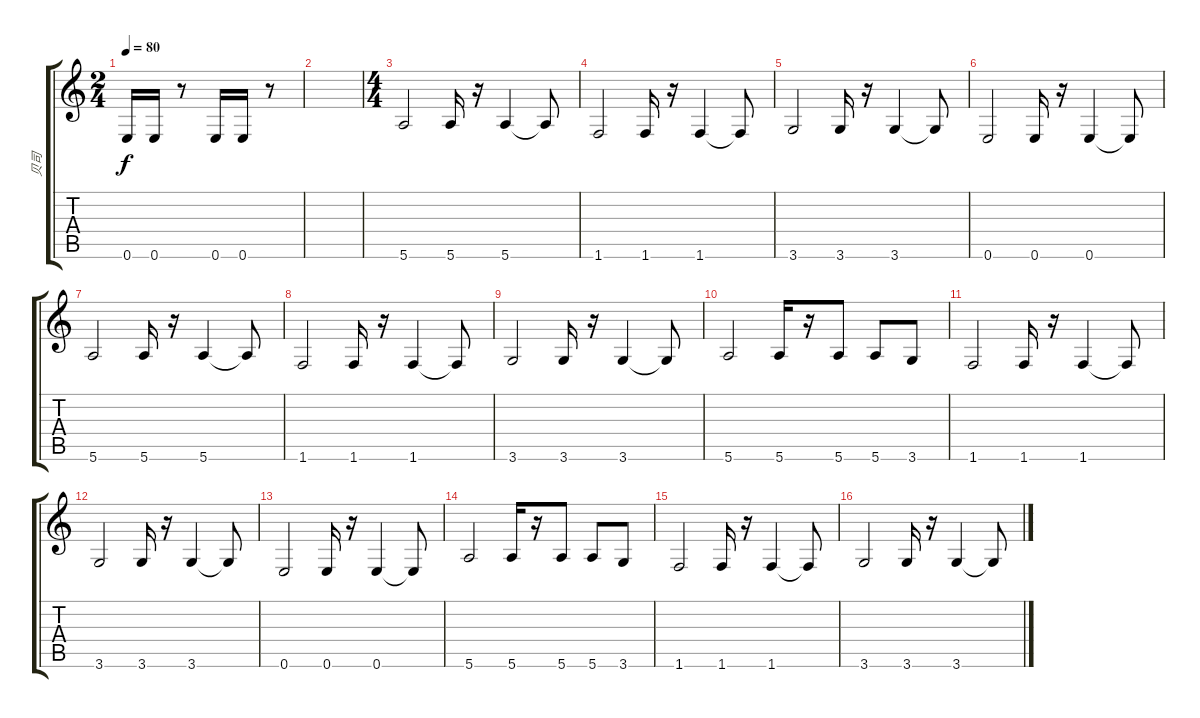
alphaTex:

\track ("贝司" "贝司") {instrument electricbassfinger}
\staff {score tabs}
\tuning (E4 B3 G3 D3 A2 E2) {hide}
\ts (2 4)
\tempo 80
\clef g2
\ks c
0.6.16{dy f} 0.6.16 r.8 0.6.16 0.6.16 r.8 |
|
\ts (4 4)
5.6.2 5.6.16 r.16 5.6.4 5.6{t}.8 |
1.6.2 1.6.16 r.16 1.6.4 1.6{t}.8 |
3.6.2 3.6.16 r.16 3.6.4 3.6{t}.8 |
0.6.2 0.6.16 r.16 0.6.4 0.6{t}.8 |
5.6.2 5.6.16 r.16 5.6.4 5.6{t}.8 |
1.6.2 1.6.16 r.16 1.6.4 1.6{t}.8 |
3.6.2 3.6.16 r.16 3.6.4 3.6{t}.8 |
5.6.2 5.6.16 r.16 5.6.8 5.6.8 3.6.8 |
1.6.2 1.6.16 r.16 1.6.4 1.6{t}.8 |
3.6.2 3.6.16 r.16 3.6.4 3.6{t}.8 |
0.6.2 0.6.16 r.16 0.6.4 0.6{t}.8 |
5.6.2 5.6.16 r.16 5.6.8 5.6.8 3.6.8 |
1.6.2 1.6.16 r.16 1.6.4 1.6{t}.8 |
3.6.2 3.6.16 r.16 3.6.4 3.6{t}.8
